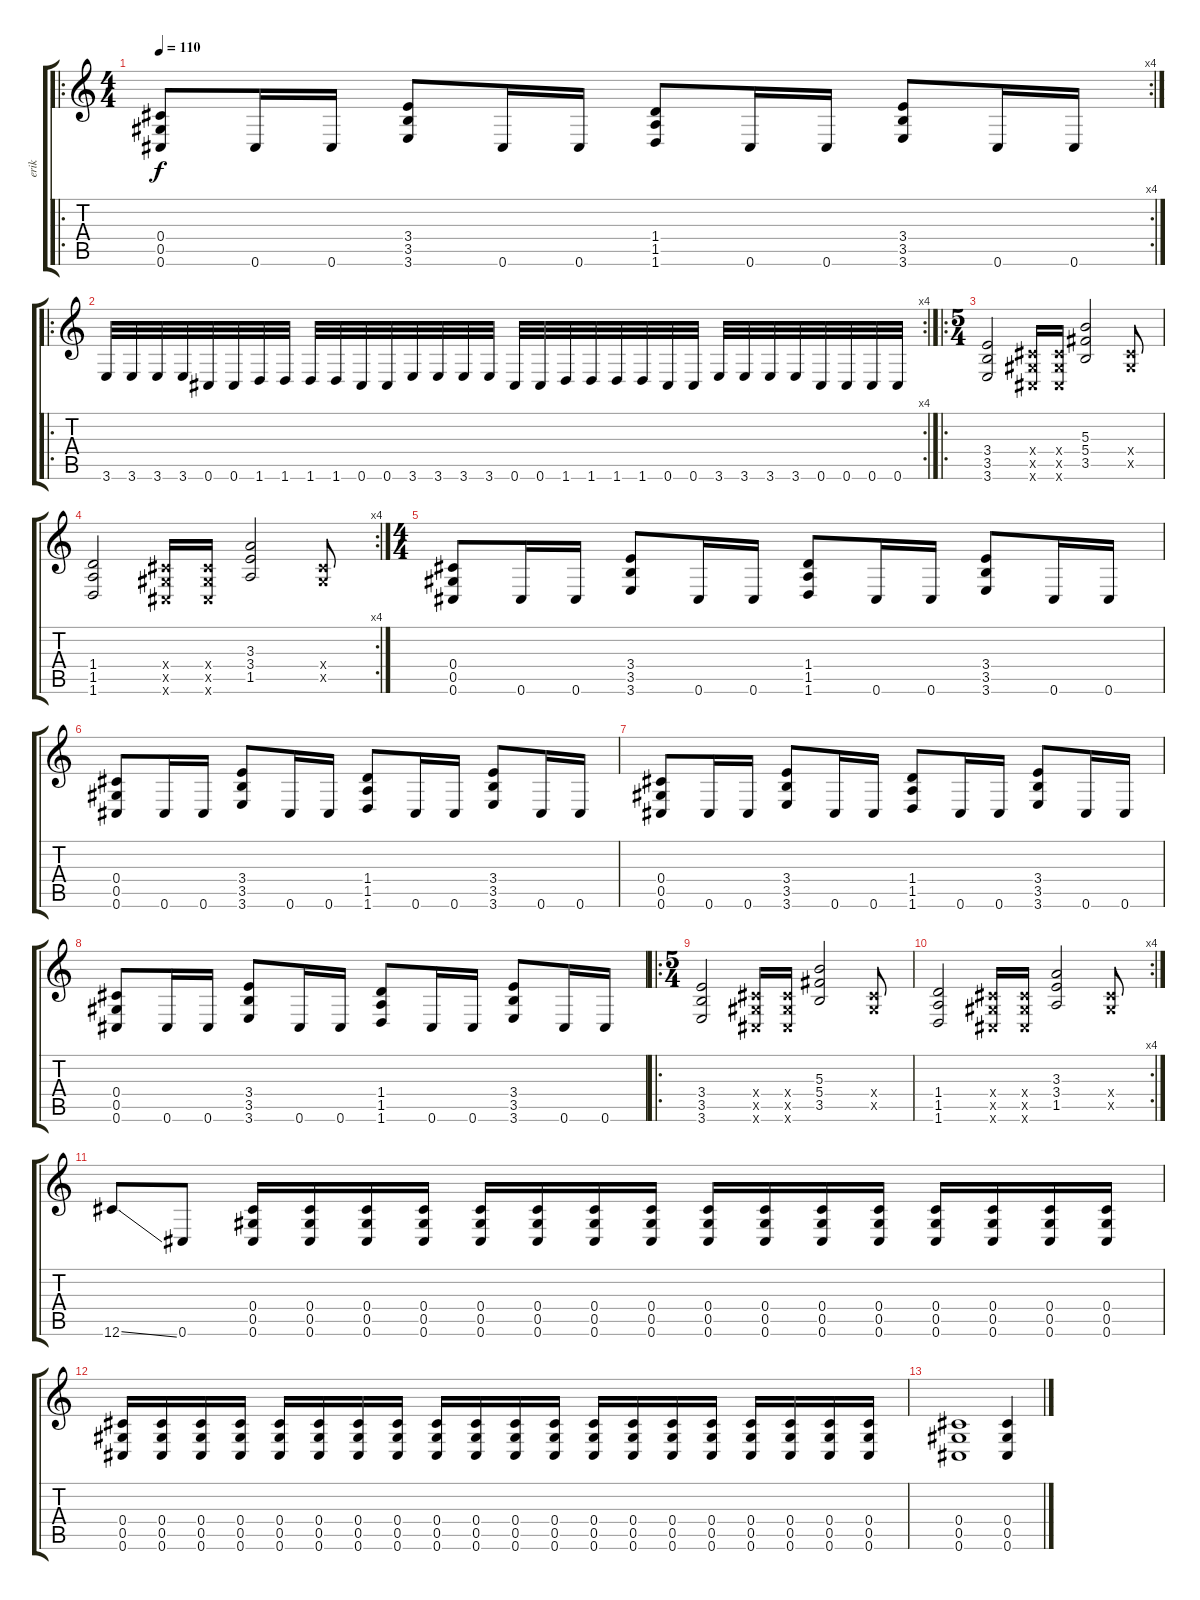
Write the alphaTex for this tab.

\track ("erik" "erik") {instrument distortionguitar}
\staff {score tabs}
\tuning (Eb4 Bb3 Gb3 Db3 Ab2 Db2) {hide}
\ro
\rc 4
\ts (4 4)
\tempo 110
\clef g2
\ks c
(0.4 0.5 0.6).8{dy f instrument distortionguitar} 0.6.16 0.6.16 (3.4 3.5 3.6).8 0.6.16 0.6.16 (1.4 1.5 1.6).8 0.6.16 0.6.16 (3.4 3.5 3.6).8 0.6.16 0.6.16 |
\ro
\rc 4
3.6.32 3.6.32 3.6.32 3.6.32 0.6.32 0.6.32 1.6.32 1.6.32 1.6.32 1.6.32 0.6.32 0.6.32 3.6.32 3.6.32 3.6.32 3.6.32 0.6.32 0.6.32 1.6.32 1.6.32 1.6.32 1.6.32 0.6.32 0.6.32 3.6.32 3.6.32 3.6.32 3.6.32 0.6.32 0.6.32 0.6.32 0.6.32 |
\ro
\ts (5 4)
(3.4 3.5 3.6).2 (0.4{x} 0.5{x} 0.6{x}).16 (0.4{x} 0.5{x} 0.6{x}).16 (5.3 5.4 3.5).2 (0.4{x} 0.5{x}).8 |
\rc 4
(1.4 1.5 1.6).2 (0.4{x} 0.5{x} 0.6{x}).16 (0.4{x} 0.5{x} 0.6{x}).16 (3.3 3.4 1.5).2 (0.4{x} 0.5{x}).8 |
\ts (4 4)
(0.4 0.5 0.6).8 0.6.16 0.6.16 (3.4 3.5 3.6).8 0.6.16 0.6.16 (1.4 1.5 1.6).8 0.6.16 0.6.16 (3.4 3.5 3.6).8 0.6.16 0.6.16 |
(0.4 0.5 0.6).8 0.6.16 0.6.16 (3.4 3.5 3.6).8 0.6.16 0.6.16 (1.4 1.5 1.6).8 0.6.16 0.6.16 (3.4 3.5 3.6).8 0.6.16 0.6.16 |
(0.4 0.5 0.6).8 0.6.16 0.6.16 (3.4 3.5 3.6).8 0.6.16 0.6.16 (1.4 1.5 1.6).8 0.6.16 0.6.16 (3.4 3.5 3.6).8 0.6.16 0.6.16 |
(0.4 0.5 0.6).8 0.6.16 0.6.16 (3.4 3.5 3.6).8 0.6.16 0.6.16 (1.4 1.5 1.6).8 0.6.16 0.6.16 (3.4 3.5 3.6).8 0.6.16 0.6.16 |
\ro
\ts (5 4)
(3.4 3.5 3.6).2 (0.4{x} 0.5{x} 0.6{x}).16 (0.4{x} 0.5{x} 0.6{x}).16 (5.3 5.4 3.5).2 (0.4{x} 0.5{x}).8 |
\rc 4
(1.4 1.5 1.6).2 (0.4{x} 0.5{x} 0.6{x}).16 (0.4{x} 0.5{x} 0.6{x}).16 (3.3 3.4 1.5).2 (0.4{x} 0.5{x}).8 |
12.6{ss}.8 0.6.8 (0.4 0.5 0.6).16 (0.4 0.5 0.6).16 (0.4 0.5 0.6).16 (0.4 0.5 0.6).16 (0.4 0.5 0.6).16 (0.4 0.5 0.6).16 (0.4 0.5 0.6).16 (0.4 0.5 0.6).16 (0.4 0.5 0.6).16 (0.4 0.5 0.6).16 (0.4 0.5 0.6).16 (0.4 0.5 0.6).16 (0.4 0.5 0.6).16 (0.4 0.5 0.6).16 (0.4 0.5 0.6).16 (0.4 0.5 0.6).16 |
(0.4 0.5 0.6).16 (0.4 0.5 0.6).16 (0.4 0.5 0.6).16 (0.4 0.5 0.6).16 (0.4 0.5 0.6).16 (0.4 0.5 0.6).16 (0.4 0.5 0.6).16 (0.4 0.5 0.6).16 (0.4 0.5 0.6).16 (0.4 0.5 0.6).16 (0.4 0.5 0.6).16 (0.4 0.5 0.6).16 (0.4 0.5 0.6).16 (0.4 0.5 0.6).16 (0.4 0.5 0.6).16 (0.4 0.5 0.6).16 (0.4 0.5 0.6).16 (0.4 0.5 0.6).16 (0.4 0.5 0.6).16 (0.4 0.5 0.6).16 |
(0.4 0.5 0.6).1 (0.4 0.5 0.6).4
